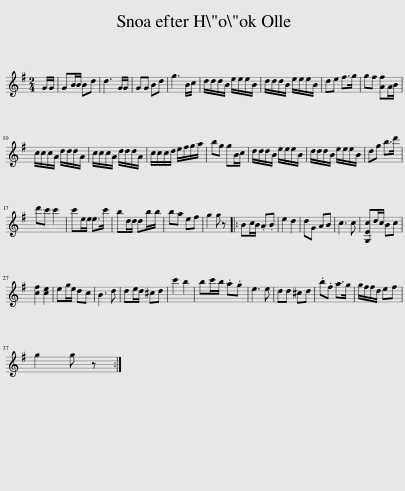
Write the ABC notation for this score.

X:1
L:1/8
M:2/4
I:linebreak $
K:G
V:1 treble
V:1
 G/G/ | GB/B/ Bd | d3 G/G/ | GG Bd | g3 B/c/ | %5
 d/d/d/B/ e/e/e/B/ | d/d/d/B/ e/e/e/B/ | de f>g | gf [Af]A/B/ |$ c/c/c/A/ d/d/d/A/ | %10
 c/c/c/A/ d/d/d/A/ | c/c/c/d/ e/f/g/a/ | bg gB/c/ | d/d/d/B/ e/e/e/B/ | d/d/d/B/ e/e/e/B/ | %15
 dg b>d' |$ d'c' c'2 | c'e/e/ e>c' | bd/d/ db/b/ | ba ef | %20
 g2 g z |: Bc/B/ .A.B | e2 d2 | dG AB | c3 c | %25
 [G,Ec]d/c/ Bc |$ [cf]2 [ce]2 | eg/e/ dc | B3 d | de/d/ ^cd | %30
 c'2 b2 | bc'/b/ .a.g | e3 e | dd ^cd | .b.f a>g | %35
 g/f/f/d/ ef |$ g2 g z :| %37
